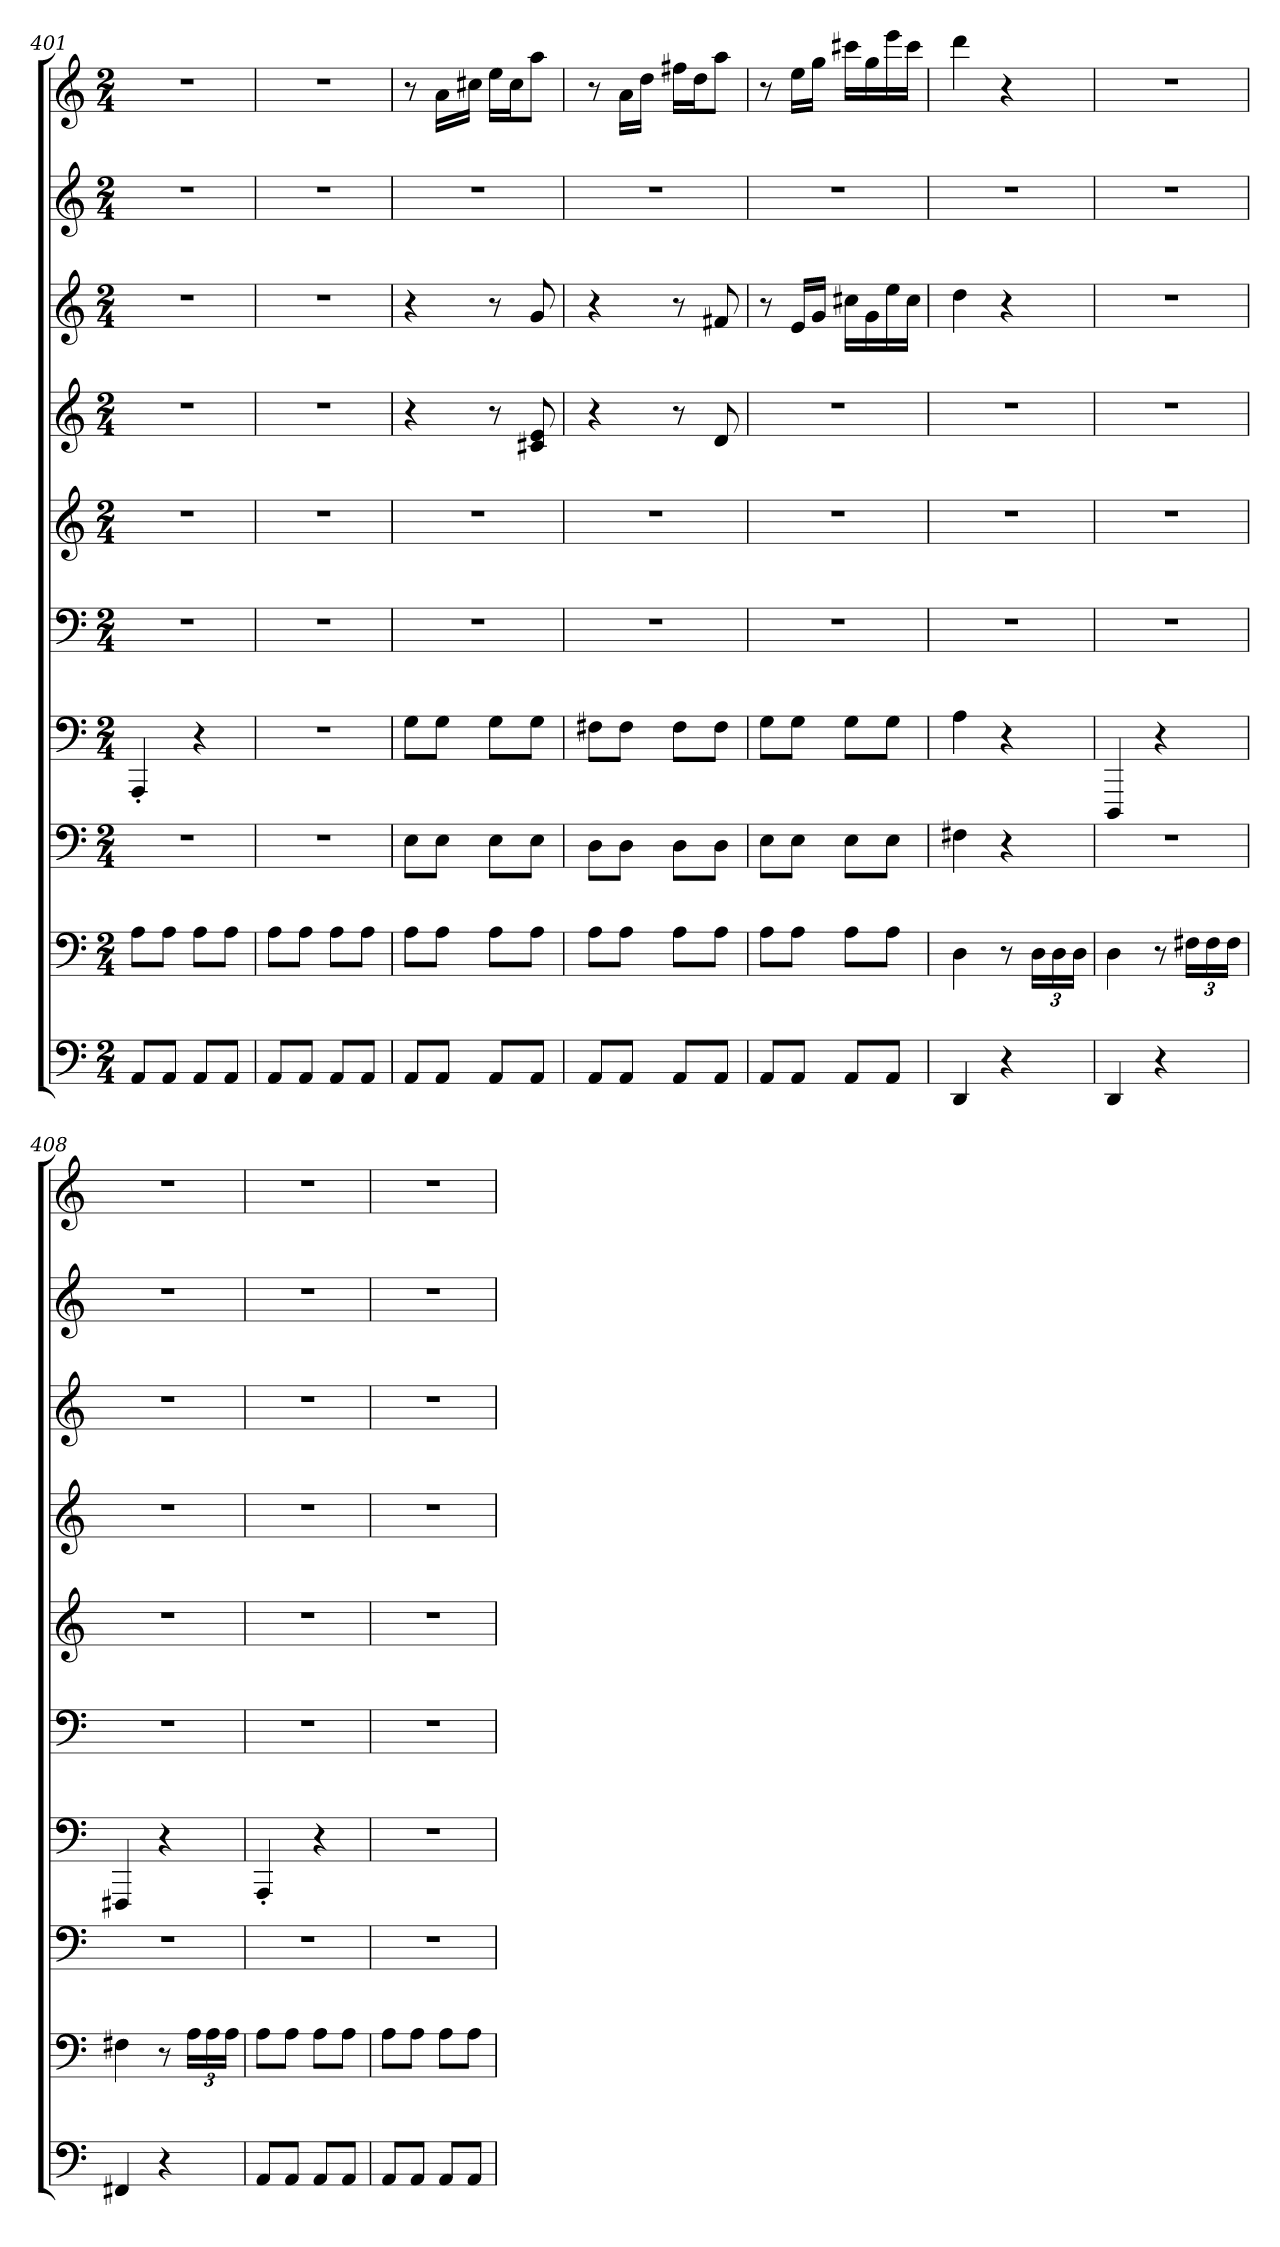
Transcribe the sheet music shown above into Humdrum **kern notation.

**kern	**kern	**kern	**kern	**kern	**kern	**kern	**kern	**kern	**kern
*part5	*part5	*part4	*part4	*part3	*part3	*part2	*part2	*part1	*part1
*staff10	*staff9	*staff8	*staff7	*staff6	*staff5	*staff4	*staff3	*staff2	*staff1
*clefF4	*clefF4	*clefF4	*clefF4	*clefF4	*clefG2	*clefG2	*clefG2	*clefG2	*clefG2
*k[]	*k[]	*k[]	*k[]	*k[]	*k[]	*k[]	*k[]	*k[]	*k[]
*M2/4	*M2/4	*M2/4	*M2/4	*M2/4	*M2/4	*M2/4	*M2/4	*M2/4	*M2/4
*MM136	*MM136	*MM136	*MM136	*MM136	*MM136	*MM136	*MM136	*MM136	*MM136
=401	=401	=401	=401	=401	=401	=401	=401	=401	=401
8AA/L	8A\L	2r	4AAA'/	2r	2r	2r	2r	2r	2r
8AA/J	8A\J	.	.	.	.	.	.	.	.
8AA/L	8A\L	.	4r	.	.	.	.	.	.
8AA/J	8A\J	.	.	.	.	.	.	.	.
=402	=402	=402	=402	=402	=402	=402	=402	=402	=402
8AA/L	8A\L	2r	2r	2r	2r	2r	2r	2r	2r
8AA/J	8A\J	.	.	.	.	.	.	.	.
8AA/L	8A\L	.	.	.	.	.	.	.	.
8AA/J	8A\J	.	.	.	.	.	.	.	.
!!LO:PB:g=z
=403	=403	=403	=403	=403	=403	=403	=403	=403	=403
*	*	*	*	*	*	*	*	*	*MM138
8AA/L	8A\L	8E\L	8G\L	2r	2r	4r	4r	2r	8r
8AA/J	8A\J	8E\J	8G\J	.	.	.	.	.	16a\LL
.	.	.	.	.	.	.	.	.	16cc#X\JJ
8AA/L	8A\L	8E\L	8G\L	.	.	8r	8r	.	16ee\LL
.	.	.	.	.	.	.	.	.	16cc#\J
8AA/J	8A\J	8E\J	8G\J	.	.	8c#X/ 8e/	8g/	.	8aa\J
=404	=404	=404	=404	=404	=404	=404	=404	=404	=404
8AA/L	8A\L	8D\L	8F#X\L	2r	2r	4r	4r	2r	8r
8AA/J	8A\J	8D\J	8F#\J	.	.	.	.	.	16a\LL
.	.	.	.	.	.	.	.	.	16dd\JJ
8AA/L	8A\L	8D\L	8F#\L	.	.	8r	8r	.	16ff#X\LL
.	.	.	.	.	.	.	.	.	16dd\J
8AA/J	8A\J	8D\J	8F#\J	.	.	8d/	8f#X/	.	8aa\J
=405	=405	=405	=405	=405	=405	=405	=405	=405	=405
8AA/L	8A\L	8E\L	8G\L	2r	2r	2r	8r	2r	8r
8AA/J	8A\J	8E\J	8G\J	.	.	.	16e/LL	.	16ee\LL
.	.	.	.	.	.	.	16g/JJ	.	16gg\JJ
8AA/L	8A\L	8E\L	8G\L	.	.	.	16cc#X\LL	.	16ccc#X\LL
.	.	.	.	.	.	.	16g\	.	16gg\
8AA/J	8A\J	8E\J	8G\J	.	.	.	16ee\	.	16eee\
*	*	*	*	*	*	*	*	*	*MM136
.	.	.	.	.	.	.	16cc#\JJ	.	16ccc#\JJ
=406	=406	=406	=406	=406	=406	=406	=406	=406	=406
4DD/	4D\	4F#X\	4A\	2r	2r	2r	4dd\	2r	4ddd\
*	*	*	*	*	*	*	*	*	*MM73
4r	8r	4r	4r	.	.	.	4r	.	4r
*	*Xbrackettup	*	*	*	*	*	*	*	*
.	24D\LL	.	.	.	.	.	.	.	.
.	24D\	.	.	.	.	.	.	.	.
.	24D\JJ	.	.	.	.	.	.	.	.
=407	=407	=407	=407	=407	=407	=407	=407	=407	=407
4DD/	4D\	2r	4DDD/	2r	2r	2r	2r	2r	2r
4r	8r	.	4r	.	.	.	.	.	.
.	24F#X\LL	.	.	.	.	.	.	.	.
.	24F#\	.	.	.	.	.	.	.	.
.	24F#\JJ	.	.	.	.	.	.	.	.
=408	=408	=408	=408	=408	=408	=408	=408	=408	=408
4FF#X/	4F#X\	2r	4FFF#X/	2r	2r	2r	2r	2r	2r
4r	8r	.	4r	.	.	.	.	.	.
.	24A\LL	.	.	.	.	.	.	.	.
.	24A\	.	.	.	.	.	.	.	.
.	24A\JJ	.	.	.	.	.	.	.	.
!!LO:PB:g=z
=409	=409	=409	=409	=409	=409	=409	=409	=409	=409
*	*	*	*	*	*	*	*	*	*MM136
8AA/L	8A\L	2r	4AAA'/	2r	2r	2r	2r	2r	2r
8AA/J	8A\J	.	.	.	.	.	.	.	.
8AA/L	8A\L	.	4r	.	.	.	.	.	.
8AA/J	8A\J	.	.	.	.	.	.	.	.
=410	=410	=410	=410	=410	=410	=410	=410	=410	=410
8AA/L	8A\L	2r	2r	2r	2r	2r	2r	2r	2r
8AA/J	8A\J	.	.	.	.	.	.	.	.
8AA/L	8A\L	.	.	.	.	.	.	.	.
8AA/J	8A\J	.	.	.	.	.	.	.	.
=	=	=	=	=	=	=	=	=	=
*-	*-	*-	*-	*-	*-	*-	*-	*-	*-
